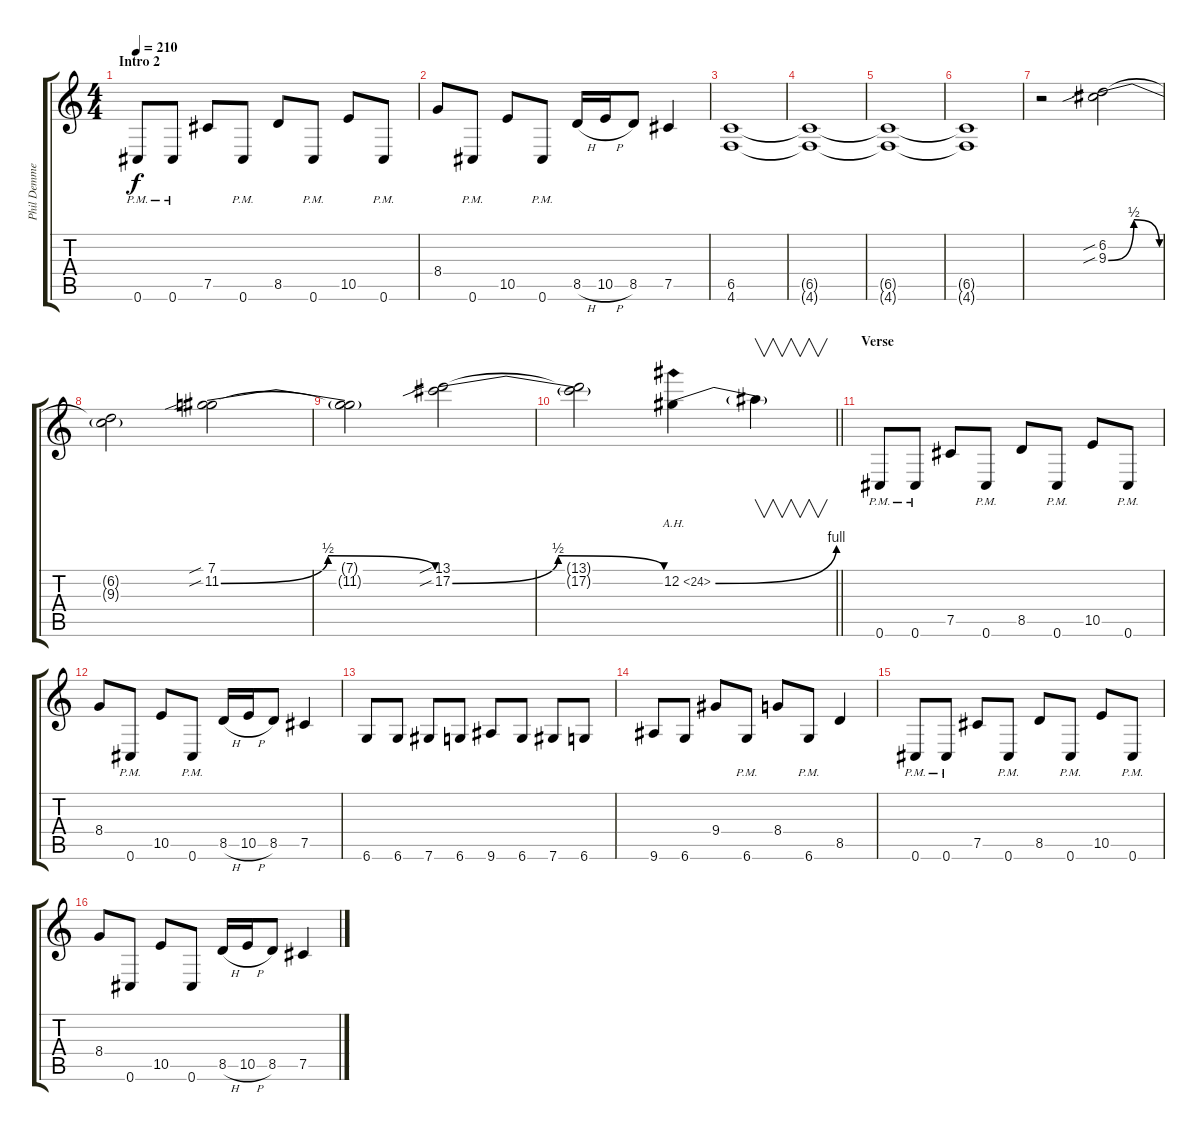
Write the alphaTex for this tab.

\track ("Phil Demmel" "Phil Demme") {instrument distortionguitar}
\staff {score tabs}
\tuning (Db4 Ab3 E3 B2 Gb2 Db2) {hide}
\ts (4 4)
\section ("" "Intro 2")
\tempo 210
\clef g2
\ks c
0.6{pm}.8{dy f} 0.6{pm}.8 7.5.8 0.6{pm}.8 8.5.8 0.6{pm}.8 10.5.8 0.6{pm}.8 |
8.4.8 0.6{pm}.8 10.5.8 0.6{pm}.8 8.5{h}.16 10.5{h}.16 8.5.8 7.5.4 |
(6.5 4.6).1 |
(6.5{t} 4.6{t}).1 |
(6.5{t} 4.6{t}).1 |
(6.5{t} 4.6{t}).1 |
r.2 (6.2{sib} 9.3{be (bendrelease 0 0 15 2 40 2 60 0) sib}).2 |
(6.2{t} 9.3{t}).2 (7.1{sib} 11.2{be (bendrelease 0 0 15 2 39 2 60 0) sib}).2 |
(7.1{t} 11.2{t}).2 (13.1{sib} 17.2{be (bendrelease 0 0 15 2 40 2 60 0) sib}).2 |
\barLineRight lightlight
(13.1{t} 17.2{t}).2 12.2{be (bend 0 0 60 4) ah 12}.4 12.2{t}.4{v} |
\section ("" "Verse")
0.6{pm}.8 0.6{pm}.8 7.5.8 0.6{pm}.8 8.5.8 0.6{pm}.8 10.5.8 0.6{pm}.8 |
8.4.8 0.6{pm}.8 10.5.8 0.6{pm}.8 8.5{h}.16 10.5{h}.16 8.5.8 7.5.4 |
6.6.8 6.6.8 7.6.8 6.6.8 9.6.8 6.6.8 7.6.8 6.6.8 |
9.6.8 6.6.8 9.4.8 6.6{pm}.8 8.4.8 6.6{pm}.8 8.5.4 |
0.6{pm}.8 0.6{pm}.8 7.5.8 0.6{pm}.8 8.5.8 0.6{pm}.8 10.5.8 0.6{pm}.8 |
8.4.8 0.6.8 10.5.8 0.6.8 8.5{h}.16 10.5{h}.16 8.5.8 7.5.4
